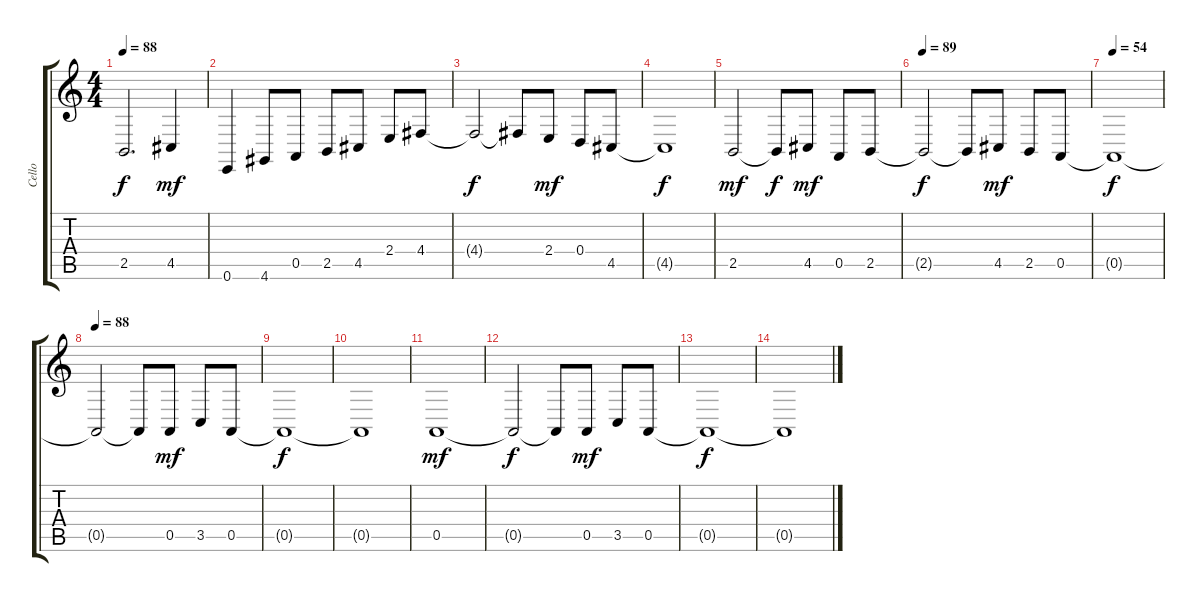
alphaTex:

\track ("Cello" "Cello") {instrument tremolostrings}
\staff {score tabs}
\tuning (E4 B3 G3 D3 A2 E2) {hide}
\ts (4 4)
\tempo 88
\clef g2
\ks c
2.5{t}.2{d dy f} 4.5.4{dy mf} |
0.6.4 4.6.8 0.5.8 2.5.8 4.5.8 2.4.8 4.4.8 |
4.4{t}.2{dy f} 4.4{t}.8 2.4.8{dy mf} 0.4.8 4.5.8 |
4.5{t}.1{dy f} |
2.5.2{dy mf} 2.5{t}.8{dy f} 4.5.8{dy mf} 0.5.8 2.5.8 |
\tempo 89
2.5{t}.2{dy f} 2.5{t}.8 4.5.8{dy mf} 2.5.8 0.5.8 |
\tempo 54
0.5{t}.1{dy f} |
\tempo 88
0.5{t}.2 0.5{t}.8 0.5.8{dy mf} 3.5.8 0.5.8 |
0.5{t}.1{dy f} |
0.5{t}.1 |
0.5.1{dy mf} |
0.5{t}.2{dy f} 0.5{t}.8 0.5.8{dy mf} 3.5.8 0.5.8 |
0.5{t}.1{dy f volume 5} |
0.5{t}.1
